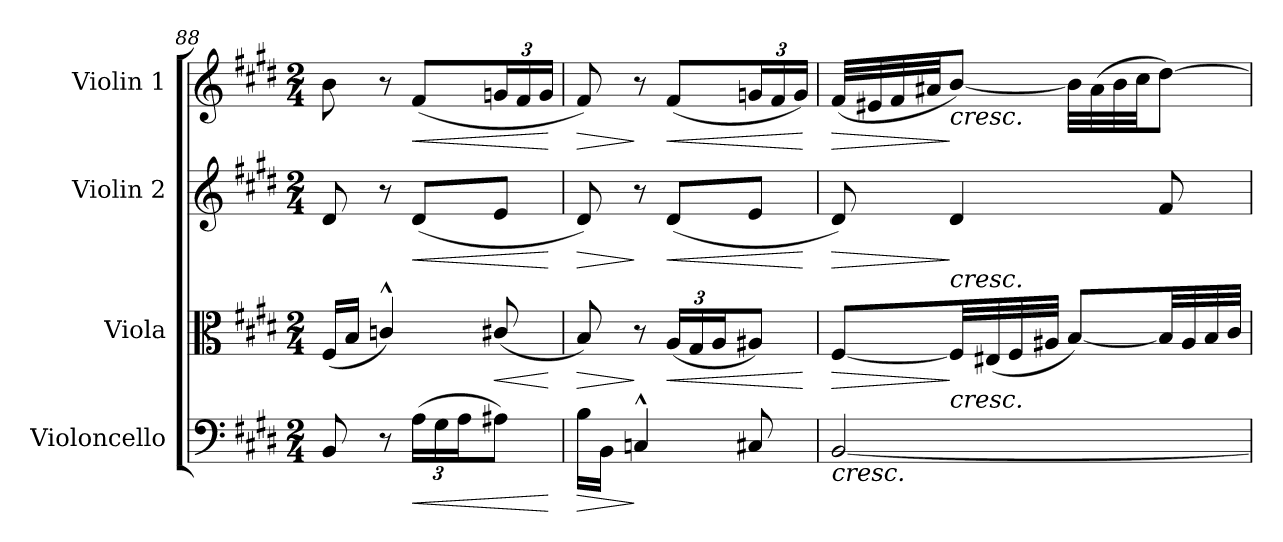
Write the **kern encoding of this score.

**kern	**dynam	**kern	**dynam	**kern	**dynam	**kern	**dynam
*part4	*part4	*part3	*part3	*part2	*part2	*part1	*part1
*staff4	*staff4	*staff3	*staff3	*staff2	*staff2	*staff1	*staff1
*I"Violoncello	*	*I"Viola	*	*I"Violin 2	*	*I"Violin 1	*
*I'Vc	*	*I'Vla	*	*I'Vln	*	*I'Vln	*
*clefF4	*	*clefC3	*	*clefG2	*	*clefG2	*
*k[f#c#g#d#]	*	*k[f#c#g#d#]	*	*k[f#c#g#d#]	*	*k[f#c#g#d#]	*
*M2/4	*	*M2/4	*	*M2/4	*	*M2/4	*
=88	=88	=88	=88	=88	=88	=88	=88
8BB/	.	(16F#/LL	.	8d#/	.	8b\	.
.	.	16B/JJ	.	.	.	.	.
8r	.	4cn^^/)	.	8r	.	8r	.
*Xbrackettup	*	*	*	*	*	*	*
!	!LO:HP:b	!	!	!	!LO:HP:b	!	!LO:HP:b
(24A\LL	<	.	.	(8d#/L	<	(8f#/L	<
24G#\	.	.	.	.	.	.	.
24A\J	.	.	.	.	.	.	.
!	!	!	!LO:HP:b	!	!	!	!
*	*	*	*	*	*	*Xbrackettup	*
8A#X\J)	.	(8c#X/	<	8e/J	.	24gn/L	.
.	.	.	.	.	.	24f#/	.
.	.	.	.	.	.	24g/JJ	.
.	[	.	[	.	[	.	[
!!LO:LB:g=z
=89	=89	=89	=89	=89	=89	=89	=89
!	!LO:HP:b	!	!LO:HP:b	!	!LO:HP:b	!	!LO:HP:b
16B\LL	>	8B/)	>	8d#/)	>	8f#/)	>
16BB\JJ	.	.	.	.	.	.	.
4Cn^^/	]	8r	]	8r	]	8r	]
*	*	*Xbrackettup	*	*	*	*	*
!	!	!	!LO:HP:b	!	!LO:HP:b	!	!LO:HP:b
.	.	(24A/LL	<	(8d#/L	<	(8f#/L	<
.	.	24G#/	.	.	.	.	.
.	.	24A/J	.	.	.	.	.
8C#X/	.	8A#X/J)	.	8e/J	.	24gn/L	.
.	.	.	.	.	.	24f#/	.
.	.	.	.	.	.	24g/JJ)	.
.	.	.	[	.	[	.	[
!!LO:LB:g=z
=90	=90	=90	=90	=90	=90	=90	=90
!LO:TX:b:i:t=cresc.	!	!	!	!	!	!	!
!	!	!	!LO:HP:b	!	!LO:HP:b	!	!LO:HP:b
[2BB/	.	[8F#/L	>	8d#/)	>	(32f#/LLL	>
.	.	.	.	.	.	32e#X/	.
.	.	.	.	.	.	32f#/	.
.	.	.	.	.	.	32a#X/JJ	.
!	!	!	!	!	!	!LO:TX:b:i:t=cresc.	!
!	!	!	!	!LO:TX:b:i:t=cresc.	!	!	!
!	!	!LO:TX:b:i:t=cresc.	!	!	!	!	!
.	.	32F#/LL]	]	4d#/	]	[8b/J)	]
.	.	(32E#X/	.	.	.	.	.
.	.	32F#/	.	.	.	.	.
.	.	32A#X/JJJ	.	.	.	.	.
.	.	[8B/L)	.	.	.	32b\LLL]	.
.	.	.	.	.	.	(32a#\	.
.	.	.	.	.	.	32b\	.
.	.	.	.	.	.	32cc#\JJ	.
.	.	32B/LL]	.	8f#/	.	[8dd#\J)	.
.	.	32A#/	.	.	.	.	.
.	.	32B/	.	.	.	.	.
.	.	32c#/JJJ	.	.	.	.	.
=	=	=	=	=	=	=	=
*-	*-	*-	*-	*-	*-	*-	*-
